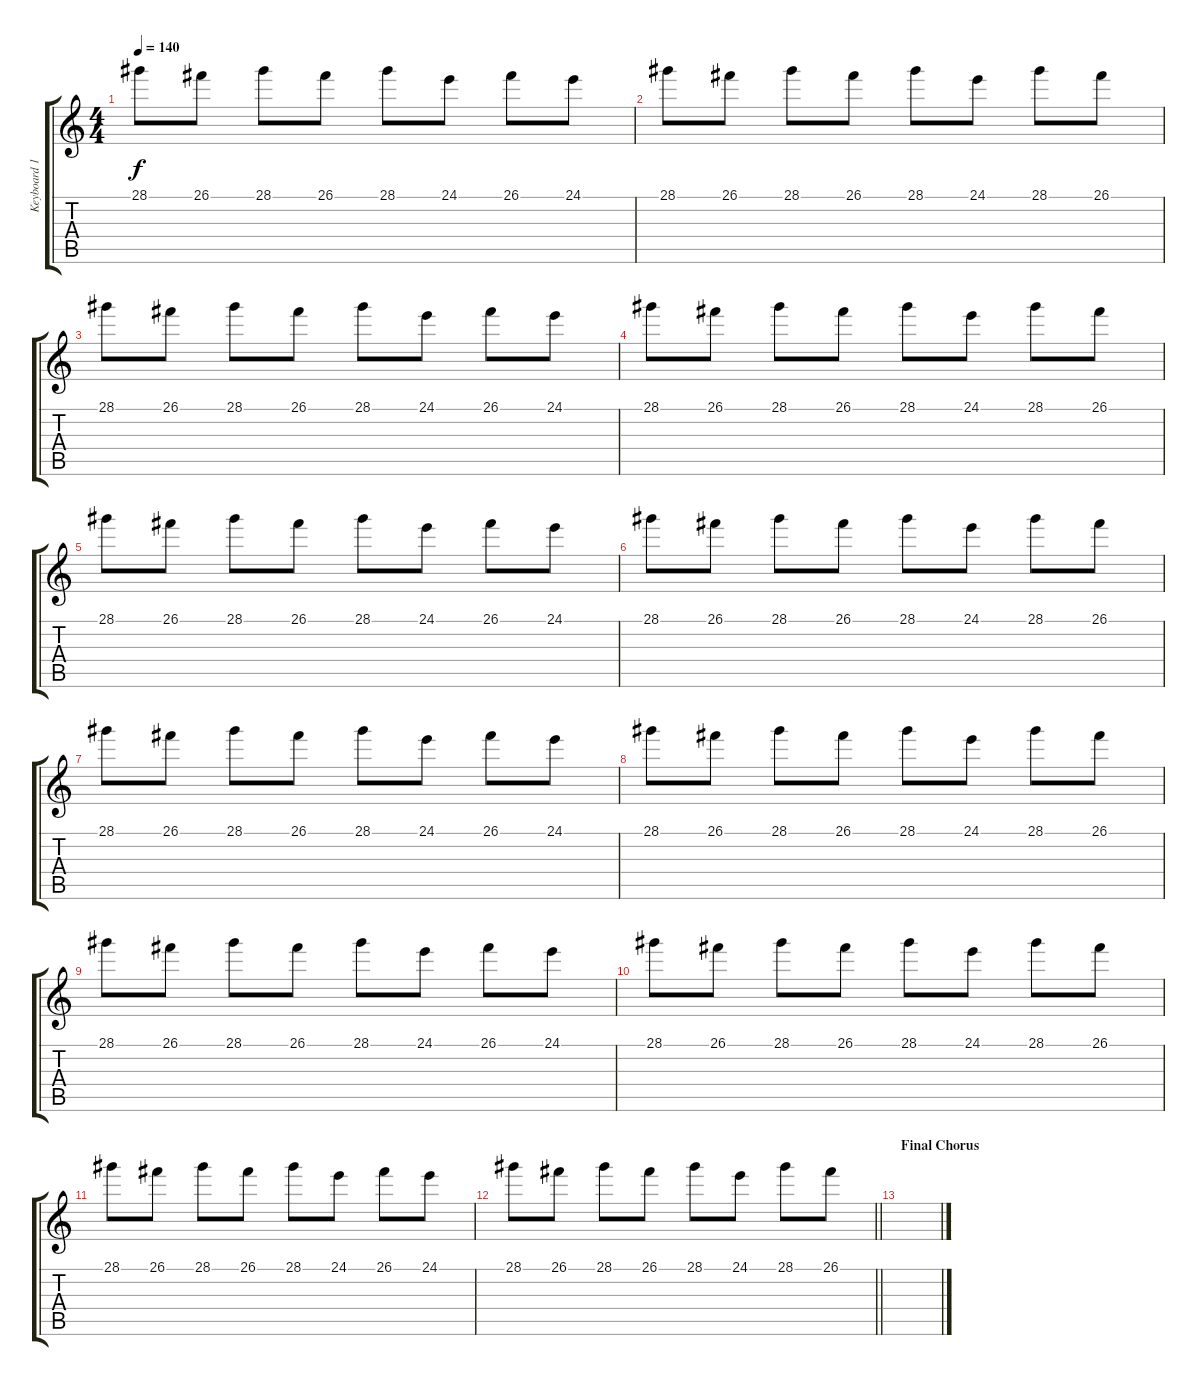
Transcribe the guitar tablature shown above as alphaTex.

\track ("Keyboard 1" "Keyboard 1") {instrument acousticgrandpiano}
\staff {score tabs}
\tuning (E4 B3 G3 D3 A2 E2) {hide}
\ts (4 4)
\tempo 140
\clef g2
\ks c
28.1.8{dy f} 26.1.8 28.1.8 26.1.8 28.1.8 24.1.8 26.1.8 24.1.8 |
28.1.8 26.1.8 28.1.8 26.1.8 28.1.8 24.1.8 28.1.8 26.1.8 |
28.1.8 26.1.8 28.1.8 26.1.8 28.1.8 24.1.8 26.1.8 24.1.8 |
28.1.8 26.1.8 28.1.8 26.1.8 28.1.8 24.1.8 28.1.8 26.1.8 |
28.1.8 26.1.8 28.1.8 26.1.8 28.1.8 24.1.8 26.1.8 24.1.8 |
28.1.8 26.1.8 28.1.8 26.1.8 28.1.8 24.1.8 28.1.8 26.1.8 |
28.1.8 26.1.8 28.1.8 26.1.8 28.1.8 24.1.8 26.1.8 24.1.8 |
28.1.8 26.1.8 28.1.8 26.1.8 28.1.8 24.1.8 28.1.8 26.1.8 |
28.1.8 26.1.8 28.1.8 26.1.8 28.1.8 24.1.8 26.1.8 24.1.8 |
28.1.8 26.1.8 28.1.8 26.1.8 28.1.8 24.1.8 28.1.8 26.1.8 |
28.1.8 26.1.8 28.1.8 26.1.8 28.1.8 24.1.8 26.1.8 24.1.8 |
\barLineRight lightlight
28.1.8 26.1.8 28.1.8 26.1.8 28.1.8 24.1.8 28.1.8 26.1.8 |
\section ("" "Final Chorus")
